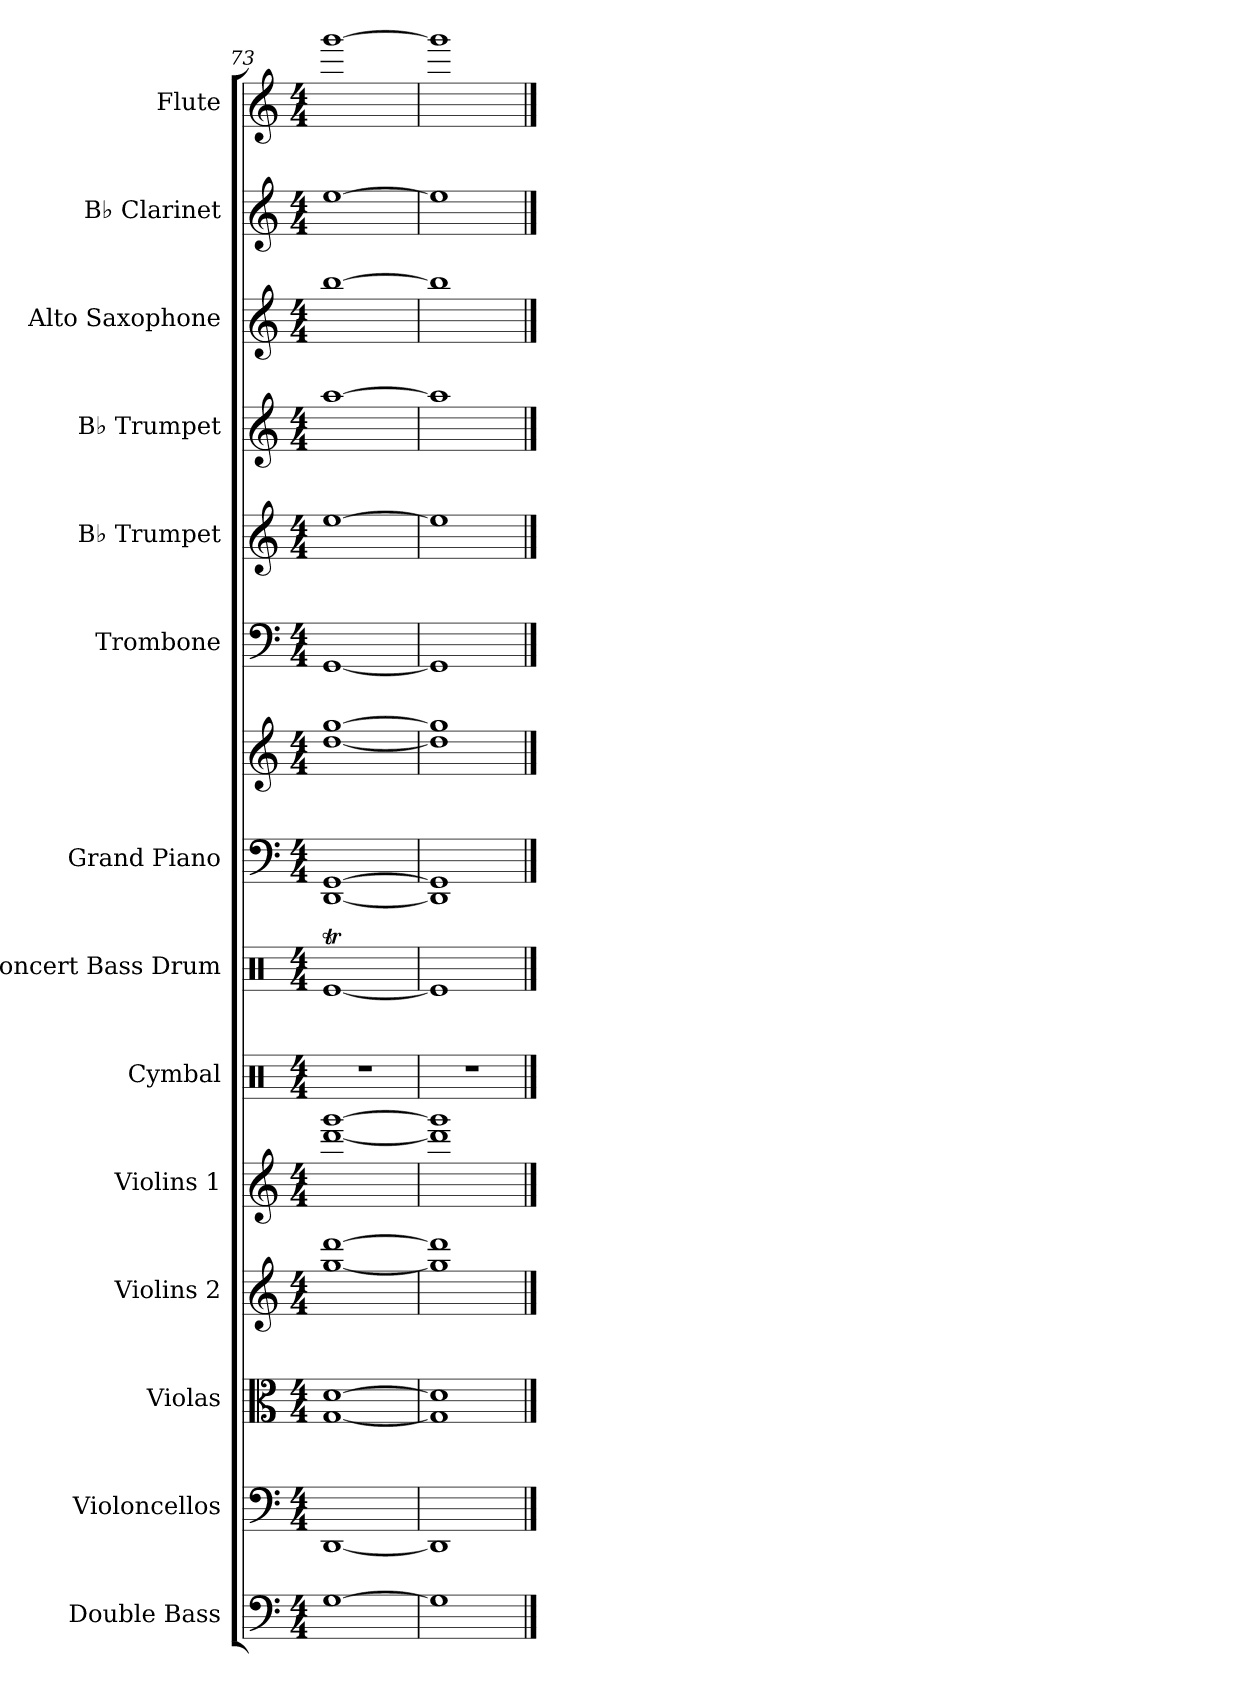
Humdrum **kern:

**kern	**kern	**kern	**kern	**kern	**kern	**kern	**kern	**kern	**kern	**kern	**kern	**kern	**kern	**kern
*part14	*part13	*part12	*part11	*part10	*part9	*part8	*part7	*part7	*part6	*part5	*part4	*part3	*part2	*part1
*staff15	*staff14	*staff13	*staff12	*staff11	*staff10	*staff9	*staff8	*staff7	*staff6	*staff5	*staff4	*staff3	*staff2	*staff1
*I"Double Bass	*I"Violoncellos	*I"Violas	*I"Violins 2	*I"Violins 1	*I"Cymbal	*I"Concert Bass Drum	*I"Grand Piano	*	*I"Trombone	*I"B♭ Trumpet	*I"B♭ Trumpet	*I"Alto Saxophone	*I"B♭ Clarinet	*I"Flute
*I'Db.	*I'Vcs.	*I'Vlas.	*I'Vlns.2	*I'Vlns. 1	*I'Cym.	*I'Con. BD	*I'Pno.	*	*I'Tbn.	*I'B♭ Tpt.	*I'B♭ Tpt.	*I'A. Sax.	*I'B♭ Cl.	*I'Fl.
*clefF4	*clefF4	*clefC3	*clefG2	*clefG2	*clefX	*clefX	*clefF4	*clefG2	*clefF4	*clefG2	*clefG2	*clefG2	*clefG2	*clefG2
*ITrd7c12	*	*	*	*	*	*	*	*	*	*ITrd1c2	*ITrd1c2	*ITrd5c9	*ITrd1c2	*
*k[]	*k[]	*k[]	*k[]	*k[]	*k[]	*k[]	*k[]	*k[]	*k[]	*k[b-e-]	*k[b-e-]	*k[b-e-a-]	*k[b-e-]	*k[]
*M4/4	*M4/4	*M4/4	*M4/4	*M4/4	*M4/4	*M4/4	*M4/4	*M4/4	*M4/4	*M4/4	*M4/4	*M4/4	*M4/4	*M4/4
=73	=73	=73	=73	=73	=73	=73	=73	=73	=73	=73	=73	=73	=73	=73
[1GG	[1DD	[1G [1d	[1gg [1ddd	[1ddd [1ggg	1r	[1Ret	[1DD [1GG	[1dd [1gg	[1GG	[1dd	[1gg	[1dd	[1dd	[1ggg
=74	=74	=74	=74	=74	=74	=74	=74	=74	=74	=74	=74	=74	=74	=74
1GG]	1DD]	1G] 1d]	1gg] 1ddd]	1ddd] 1ggg]	1r	1Re]	1DD] 1GG]	1dd] 1gg]	1GG]	1dd]	1gg]	1dd]	1dd]	1ggg]
==	==	==	==	==	==	==	==	==	==	==	==	==	==	==
*-	*-	*-	*-	*-	*-	*-	*-	*-	*-	*-	*-	*-	*-	*-
